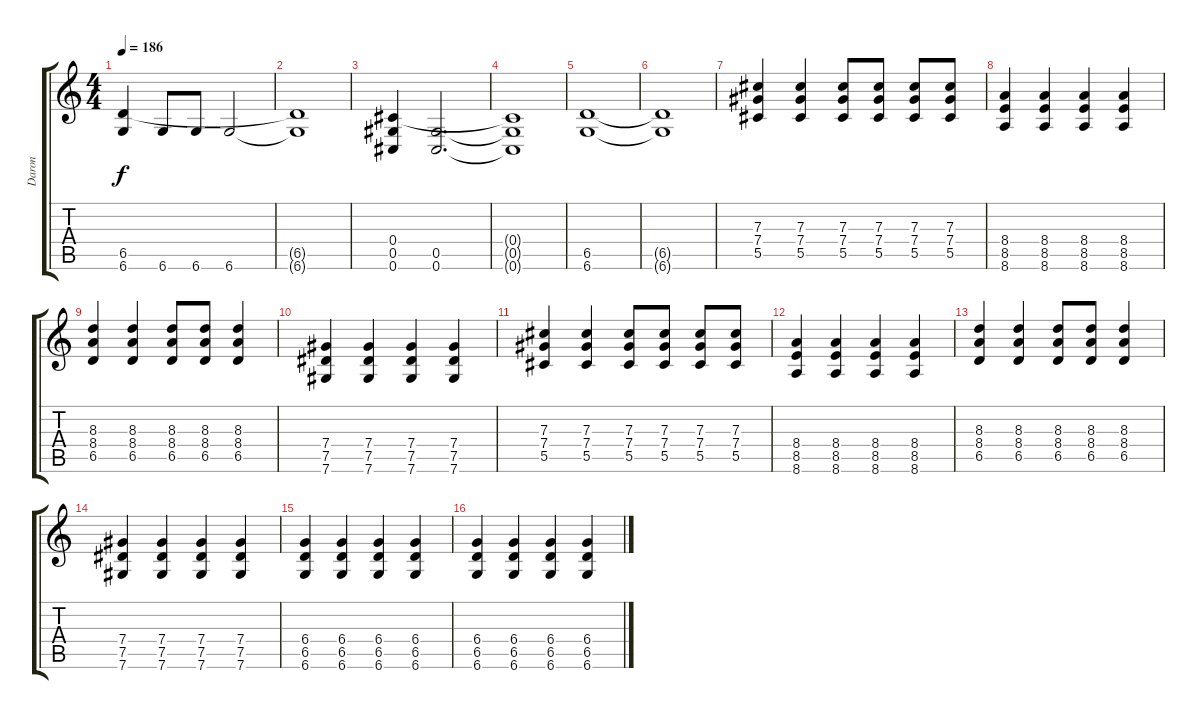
\track ("Daron" "Daron") {instrument distortionguitar}
\staff {score tabs}
\tuning (Eb4 Bb3 Gb3 Db3 Ab2 Db2) {hide}
\ts (4 4)
\tempo 186
\clef g2
\ks c
(6.5 6.6).4{dy f} 6.6.8 6.6.8 6.6.2 |
(6.5{t} 6.6{t}).1 |
(0.4 0.5 0.6).4 (0.5 0.6).2{d} |
(0.4{t} 0.5{t} 0.6{t}).1 |
(6.5 6.6).1 |
(6.5{t} 6.6{t}).1 |
(7.3 7.4 5.5).4 (7.3 7.4 5.5).4 (7.3 7.4 5.5).8 (7.3 7.4 5.5).8 (7.3 7.4 5.5).8 (7.3 7.4 5.5).8 |
(8.4 8.5 8.6).4 (8.4 8.5 8.6).4 (8.4 8.5 8.6).4 (8.4 8.5 8.6).4 |
(8.3 8.4 6.5).4 (8.3 8.4 6.5).4 (8.3 8.4 6.5).8 (8.3 8.4 6.5).8 (8.3 8.4 6.5).4 |
(7.4 7.5 7.6).4 (7.4 7.5 7.6).4 (7.4 7.5 7.6).4 (7.4 7.5 7.6).4 |
(7.3 7.4 5.5).4 (7.3 7.4 5.5).4 (7.3 7.4 5.5).8 (7.3 7.4 5.5).8 (7.3 7.4 5.5).8 (7.3 7.4 5.5).8 |
(8.4 8.5 8.6).4 (8.4 8.5 8.6).4 (8.4 8.5 8.6).4 (8.4 8.5 8.6).4 |
(8.3 8.4 6.5).4 (8.3 8.4 6.5).4 (8.3 8.4 6.5).8 (8.3 8.4 6.5).8 (8.3 8.4 6.5).4 |
(7.4 7.5 7.6).4 (7.4 7.5 7.6).4 (7.4 7.5 7.6).4 (7.4 7.5 7.6).4 |
(6.4 6.5 6.6).4 (6.4 6.5 6.6).4 (6.4 6.5 6.6).4 (6.4 6.5 6.6).4 |
(6.4 6.5 6.6).4 (6.4 6.5 6.6).4 (6.4 6.5 6.6).4 (6.4 6.5 6.6).4
